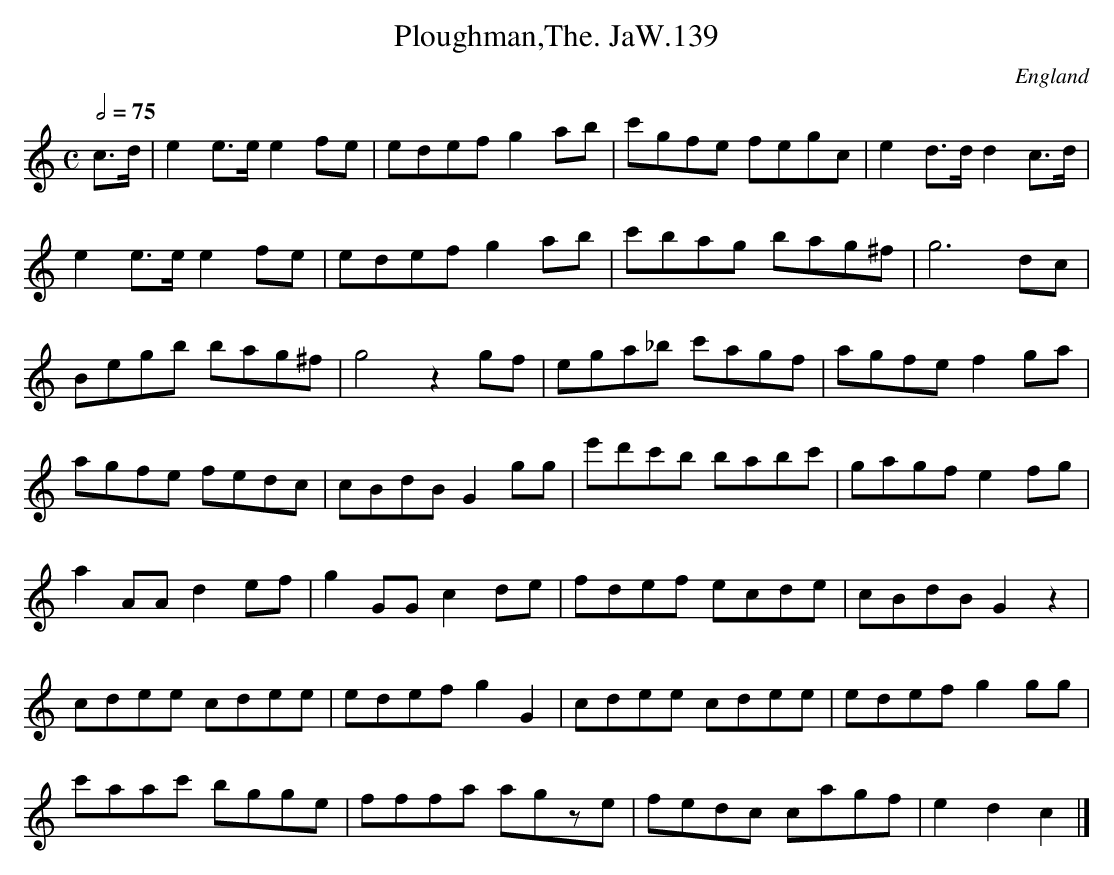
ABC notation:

X:1
T:Ploughman,The. JaW.139
M:C
L:1/8
Q:1/2=75
O:England
notC:"Clarinetto Primo"
K:C major
c>d|e2e>ee2fe|edefg2ab|c'gfe fegc|e2d>dd2c>d|!
e2e>ee2fe|edefg2ab|c'bag bag^f|g6dc|!
Begb bag^f|g4z2gf|ega_b c'agf|agfef2ga|!
agfe fedc|cBdBG2gg|e'd'c'b babc'|gagfe2fg|!
a2AAd2ef|g2GGc2de|fdef ecde|cBdBG2z2|!
cdee cdee|edef g2G2|cdee cdee|edefg2gg|!
c'aac' bgge|fffa agze|fedc cagf|e2d2c2|]
